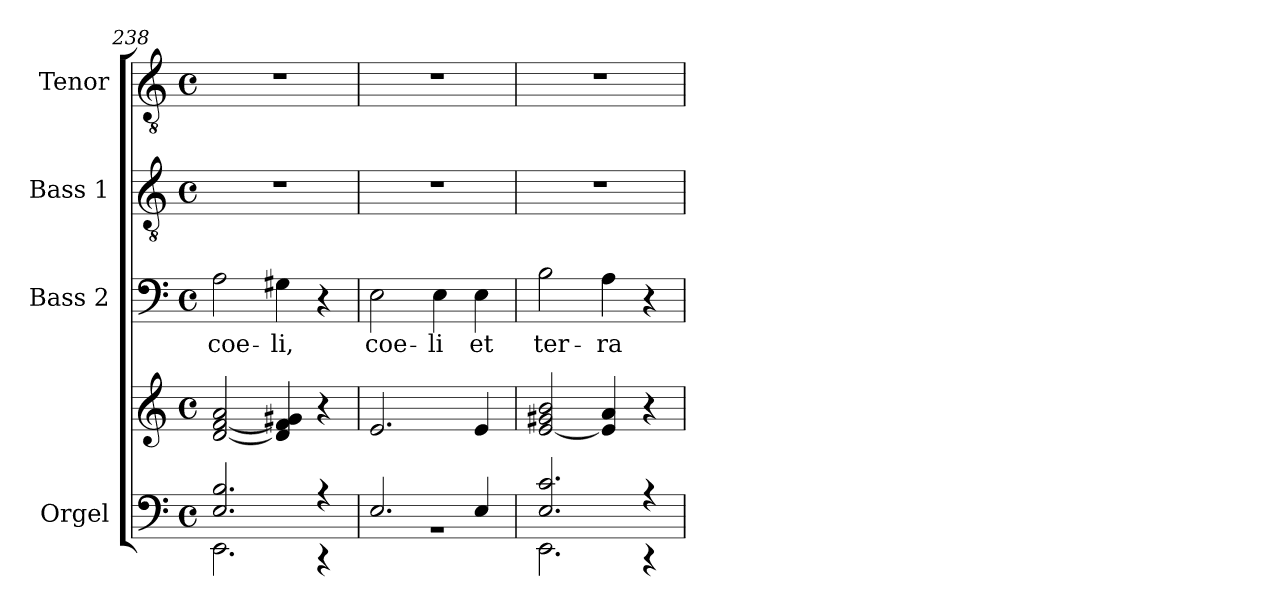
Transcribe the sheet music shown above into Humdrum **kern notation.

**kern	**kern	**kern	**text	**kern	**kern
*part4	*part4	*part3	*part3	*part2	*part1
*staff5	*staff4	*staff3	*staff3	*staff2	*staff1
*I"Orgel	*	*I"Bass 2	*	*I"Bass 1	*I"Tenor
*I'Org.	*	*I'B. 2	*	*I'B. 1	*I'T.
*clefF4	*clefG2	*clefF4	*	*clefGv2	*clefGv2
*k[]	*k[]	*k[]	*	*k[]	*k[]
*C:	*C:	*C:	*	*C:	*C:
*M4/4	*M4/4	*M4/4	*	*M4/4	*M4/4
*met(c)	*met(c)	*met(c)	*	*met(c)	*met(c)
=238	=238	=238	=238	=238	=238
*^	*	*	*	*	*
!	!	!	!	!LO:LY:b	!	!
2.E/ 2.B/	2.EE\	[2d/ [2f/ 2a/	2A\	coe-	1r	1r
!	!	!	!	!LO:LY:b	!	!
.	.	4d/] 4f/] 4g#X/	4G#X\	-li,	.	.
4r	4r	4r	4r	.	.	.
!!LO:LB:g=z
=239	=239	=239	=239	=239	=239	=239
!	!	!	!	!LO:LY:b	!	!
2.E/	1rBB	2.e/	2E\	coe-	1r	1r
!	!	!	!	!LO:LY:b	!	!
.	.	.	4E\	-li	.	.
!	!	!	!	!LO:LY:b	!	!
4E/	.	4e/	4E\	et	.	.
=240	=240	=240	=240	=240	=240	=240
!	!	!	!	!LO:LY:b	!	!
2.E/ 2.c/	2.EE\	[2e/ 2g#X/ 2b/	2B\	ter-	1r	1r
!	!	!	!	!LO:LY:b	!	!
.	.	4e/] 4a/	4A\	-ra	.	.
4r	4r	4r	4r	.	.	.
*v	*v	*	*	*	*	*
=	=	=	=	=	=
*-	*-	*-	*-	*-	*-
